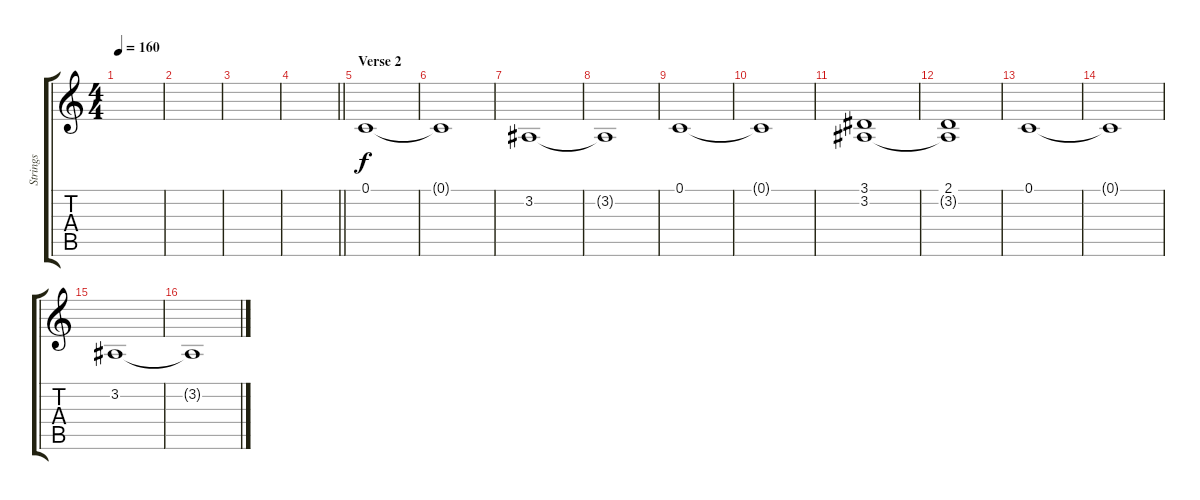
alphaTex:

\track ("Strings" "Strings") {instrument stringensemble1}
\staff {score tabs}
\tuning (C4 G3 Eb3 Bb2 F2 C2) {hide}
\ts (4 4)
\tempo 160
\clef g2
\ks c
|
|
|
\barLineRight lightlight
|
\section ("" "Verse 2")
0.1.1 |
0.1{t}.1 |
3.2.1 |
3.2{t}.1 |
0.1.1 |
0.1{t}.1 |
(3.1 3.2).1 |
(2.1 3.2{t}).1 |
0.1.1 |
0.1{t}.1 |
3.2.1 |
3.2{t}.1
